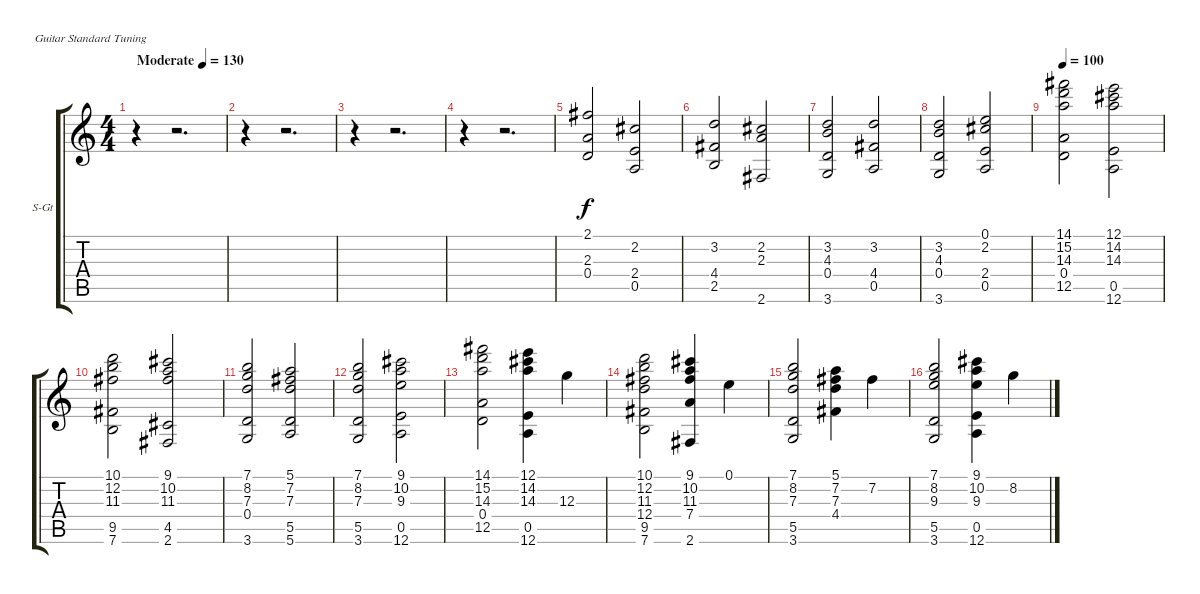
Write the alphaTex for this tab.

\bracketExtendMode groupsimilarinstruments
\firstSystemTrackNameOrientation horizontal
\otherSystemsTrackNameOrientation horizontal
\track ("Orchestre" "S-Gt") {instrument stringensemble1}
\staff {score tabs}
\tuning (E4 B3 G3 D3 A2 E2)
\displaytranspose 12
\ts (4 4)
\beaming (8 2 2 2 2)
\tempo (130 "Moderate")
\clef g2
\ks c
r.4{dy f instrument stringensemble1} r.2{d} |
r.4 r.2{d} |
r.4 r.2{d} |
r.4 r.2{d} |
(2.1 2.3 0.4).2 (2.2 2.4 0.5).2 |
(3.2 4.4 2.5).2 (2.2 2.3 2.6).2 |
(3.2 4.3 0.4 3.6).2 (3.2 4.4 0.5).2 |
(3.2 4.3 0.4 3.6).2 (0.1 2.2 2.4 0.5).2 |
\tempo 100
(14.1 15.2 14.3 0.4 12.5).2 (12.1 14.2 14.3 0.5 12.6).2 |
(10.1 12.2 11.3 9.5 7.6).2 (9.1 10.2 11.3 4.5 2.6).2 |
(7.1 8.2 7.3 0.4 3.6).2 (5.1 7.2 7.3 5.5 5.6).2 |
(7.1 8.2 7.3 5.5 3.6).2 (9.1 10.2 9.3 0.5 12.6).2 |
(14.1 15.2 14.3 0.4 12.5).2 (12.1 14.2 14.3 0.5 12.6).4 12.3.4 |
(10.1 12.2 11.3 12.4 9.5 7.6).2 (9.1 10.2 11.3 7.4 2.6).4 0.1.4 |
(7.1 8.2 7.3 5.5 3.6).2 (5.1 7.2 7.3 4.4).4 7.2.4 |
(7.1 8.2 9.3 5.5 3.6).2 (9.1 10.2 9.3 0.5 12.6).4 8.2.4
